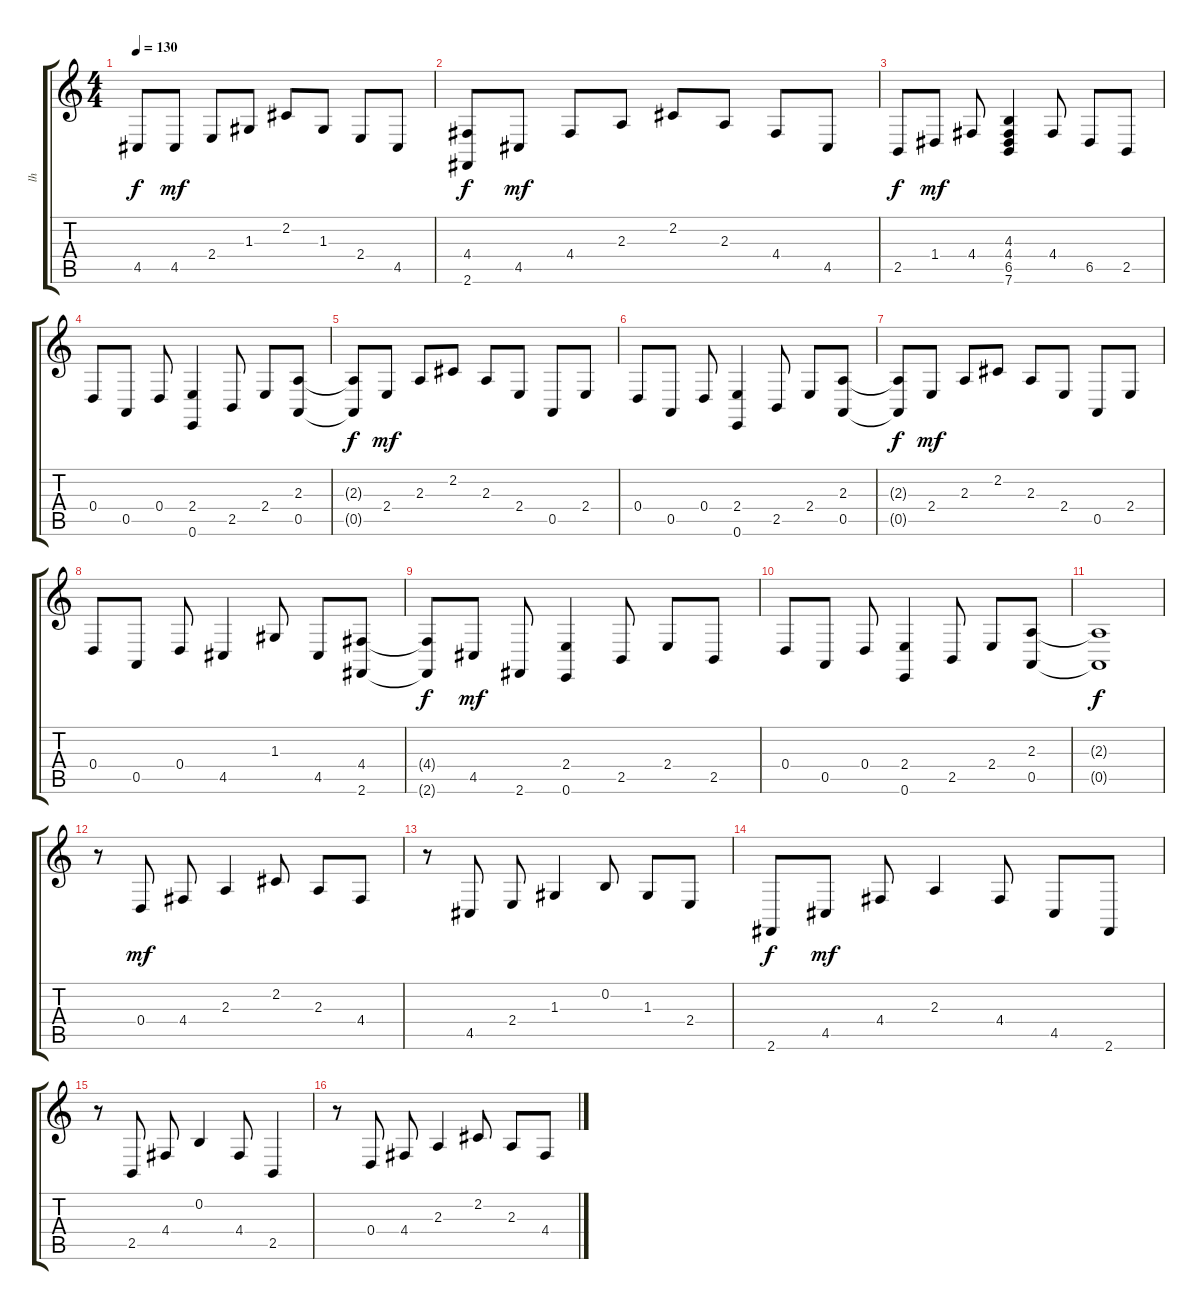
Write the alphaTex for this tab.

\track ("lh" "lh") {instrument acousticgrandpiano}
\staff {score tabs}
\tuning (E4 B3 G3 D3 A2 E2) {hide}
\ts (4 4)
\tempo 130
\clef g2
\ks c
4.5.8{dy f} 4.5.8{dy mf} 2.4.8 1.3.8 2.2.8 1.3.8 2.4.8 4.5.8 |
(4.4 2.6).8{dy f} 4.5.8{dy mf} 4.4.8 2.3.8 2.2.8 2.3.8 4.4.8 4.5.8 |
2.5.8{dy f} 1.4.8{dy mf} 4.4.8 (4.3 4.4 6.5 7.6).4 4.4.8 6.5.8 2.5.8 |
0.4.8 0.5.8 0.4.8 (2.4 0.6).4 2.5.8 2.4.8 (2.3 0.5).8 |
(2.3{t} 0.5{t}).8{dy f} 2.4.8{dy mf} 2.3.8 2.2.8 2.3.8 2.4.8 0.5.8 2.4.8 |
0.4.8 0.5.8 0.4.8 (2.4 0.6).4 2.5.8 2.4.8 (2.3 0.5).8 |
(2.3{t} 0.5{t}).8{dy f} 2.4.8{dy mf} 2.3.8 2.2.8 2.3.8 2.4.8 0.5.8 2.4.8 |
0.4.8 0.5.8 0.4.8 4.5.4 1.3.8 4.5.8 (4.4 2.6).8 |
(4.4{t} 2.6{t}).8{dy f} 4.5.8{dy mf} 2.6.8 (2.4 0.6).4 2.5.8 2.4.8 2.5.8 |
0.4.8 0.5.8 0.4.8 (2.4 0.6).4 2.5.8 2.4.8 (2.3 0.5).8 |
(2.3{t} 0.5{t}).1{dy f} |
r.8 0.4.8{dy mf} 4.4.8 2.3.4 2.2.8 2.3.8 4.4.8 |
r.8 4.5.8 2.4.8 1.3.4 0.2.8 1.3.8 2.4.8 |
2.6.8{dy f} 4.5.8{dy mf} 4.4.8 2.3.4 4.4.8 4.5.8 2.6.8 |
r.8 2.5.8 4.4.8 0.2.4 4.4.8 2.5.4 |
r.8 0.4.8 4.4.8 2.3.4 2.2.8 2.3.8 4.4.8
